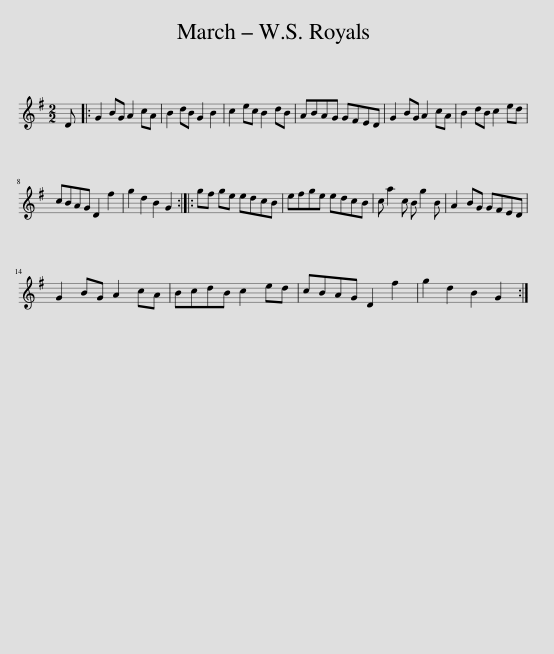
X:1
L:1/8
M:2/2
I:linebreak $
K:G
V:1 treble
V:1
 D |: G2 BG A2 cA | B2 dB G2 B2 | c2 ec B2 dB | ABAG GFED | %5
 G2 BG A2 cA | B2 dB c2 ed |$ cBAG D2 f2 | g2 d2 B2 G2 :: gf ge edcB | %10
 efge edcB | c a2 c B g2 B | A2 BG GFED |$ G2 BG A2 cA | BcdB c2 ed | %15
 cBAG D2 f2 | g2 d2 B2 G2 :| %17
